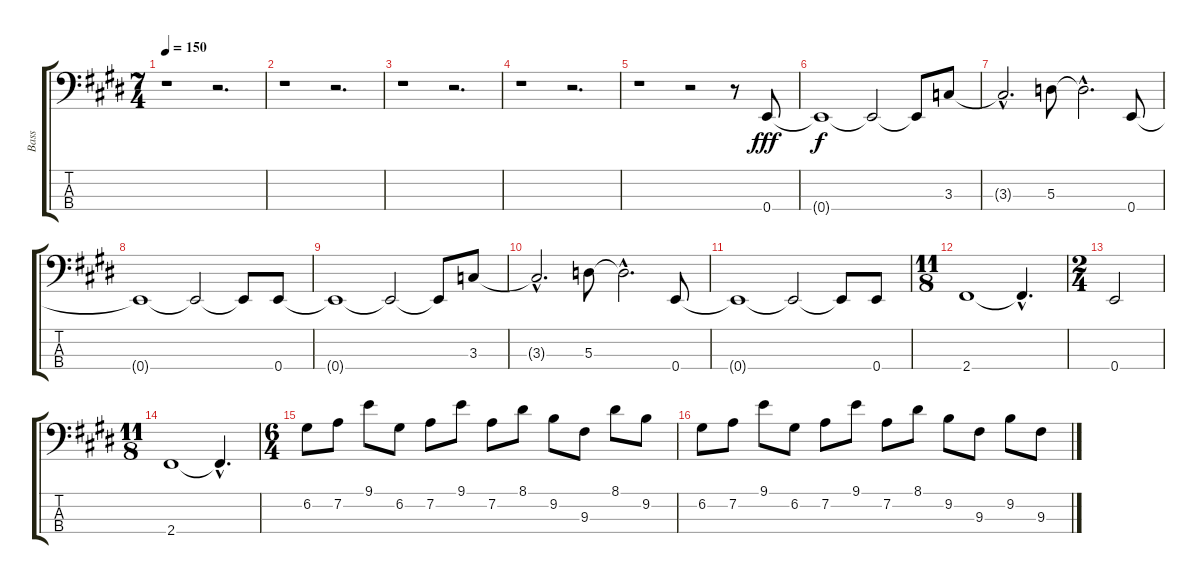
\track ("Bass" "Bass") {instrument electricbassfinger}
\staff {score tabs}
\tuning (G2 D2 A1 E1) {hide}
\ts (7 4)
\section ("" "")
\tempo 150
\clef f4
\ks e
r.1{dy fff instrument electricbassfinger} r.2{d} |
r.1 r.2{d} |
r.1 r.2{d} |
r.1 r.2{d} |
r.1 r.2 r.8 0.4.8 |
0.4{t}.1{dy f} 0.4{t}.2 0.4{t}.8 3.3.8 |
3.3{hac t}.2{d} 5.3.8 5.3{hac t}.2{d} 0.4.8 |
0.4{t}.1 0.4{t}.2 0.4{t}.8 0.4.8 |
0.4{t}.1 0.4{t}.2 0.4{t}.8 3.3.8 |
3.3{hac t}.2{d} 5.3.8 5.3{hac t}.2{d} 0.4.8 |
0.4{t}.1 0.4{t}.2 0.4{t}.8 0.4.8 |
\ts (11 8)
\section ("" "")
2.4.1 2.4{hac t}.4{d} |
\ts (2 4)
0.4.2 |
\ts (11 8)
2.4.1 2.4{hac t}.4{d} |
\ts (6 4)
6.2.8 7.2.8 9.1.8 6.2.8 7.2.8 9.1.8 7.2.8 8.1.8 9.2.8 9.3.8 8.1.8 9.2.8 |
6.2.8 7.2.8 9.1.8 6.2.8 7.2.8 9.1.8 7.2.8 8.1.8 9.2.8 9.3.8 9.2.8 9.3.8
